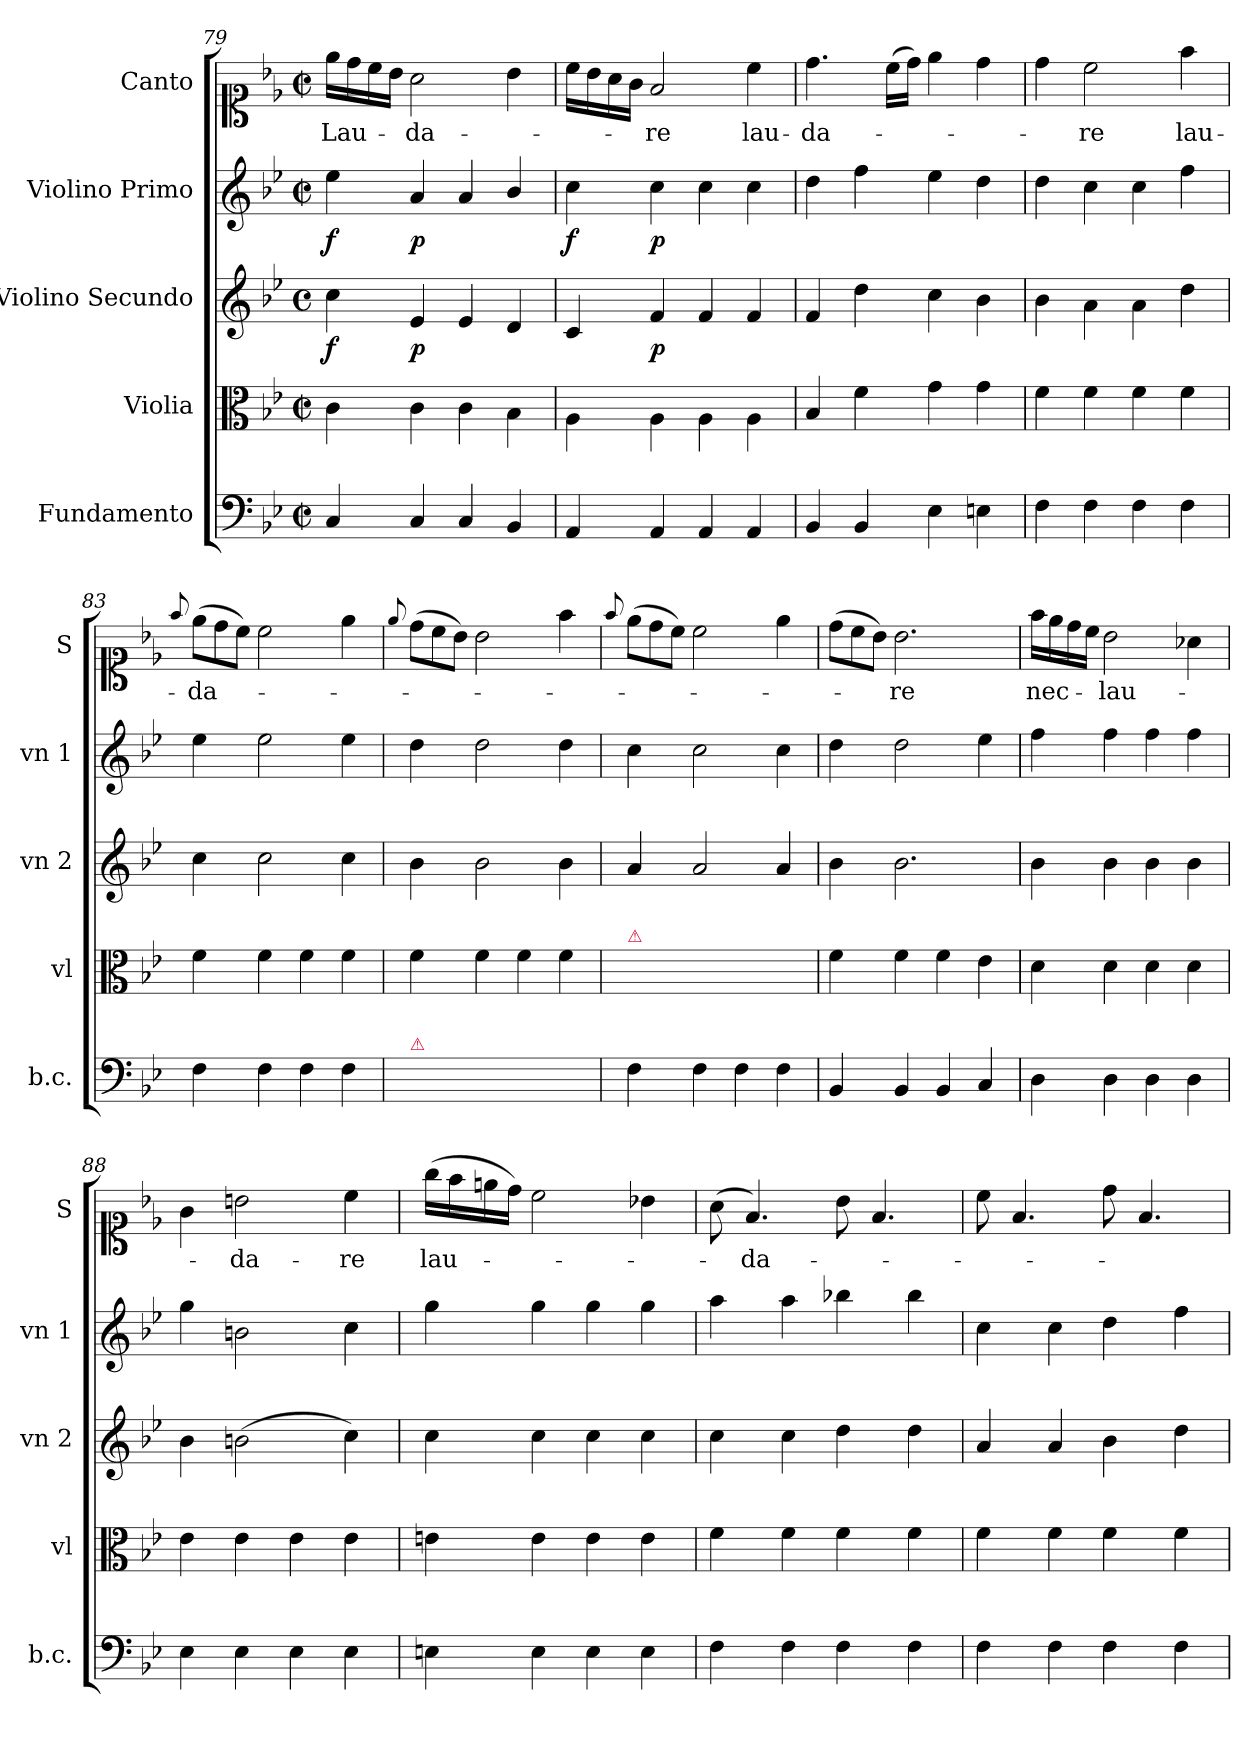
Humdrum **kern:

**kern	**kern	**kern	**dynam	**kern	**dynam	**kern	**text
*part5	*part4	*part3	*part3	*part2	*part2	*part1	*part1
*staff5	*staff4	*staff3	*staff3	*staff2	*staff2	*staff1	*staff1
*I"Fundamento	*I"Violia	*I"Violino Secundo	*	*I"Violino Primo	*	*I"Canto	*
*I'b.c.	*I'vl	*I'vn 2	*	*I'vn 1	*	*I'S	*
*clefF4	*clefC3	*clefG2	*	*clefG2	*	*clefC1	*
*k[b-e-]	*k[b-e-]	*k[b-e-]	*	*k[b-e-]	*	*k[b-e-]	*
*B-:	*B-:	*B-:	*	*B-:	*	*B-:	*
*M4/4	*M4/4	*M4/4	*	*M4/4	*	*M4/4	*
*met(c|)	*met(c|)	*met(c)	*	*met(c|)	*	*met(c|)	*
=79	=79	=79	=79	=79	=79	=79	=79
!	!	!	!	!	!LO:DY:b	!	!
4C/	4c\	4cc\	f	4ee-\	f	16ee-\LL	Lau-
.	.	.	.	.	.	16dd\	.
.	.	.	.	.	.	16cc\	.
.	.	.	.	.	.	16b-\JJ	.
!	!	!	!	!	!LO:DY:b	!	!
4C/	4c\	4e-/	p	4a/	p	2a\	-da-
4C/	4c\	4e-/	.	4a/	.	.	.
4BB-/	4B-\	4d/	.	4b-/	.	4b-\	.
=80	=80	=80	=80	=80	=80	=80	=80
!	!	!	!	!	!LO:DY:b	!	!
4AA/	4A\	4c/	for	4cc\	f	16cc\LL	.
.	.	.	.	.	.	16b-\	.
.	.	.	.	.	.	16a\	.
.	.	.	.	.	.	16g\JJ	.
!	!	!	!	!	!LO:DY:b	!	!
4AA/	4A\	4f/	p	4cc\	p	2f/	-re
4AA/	4A\	4f/	.	4cc\	.	.	.
4AA/	4A\	4f/	.	4cc\	.	4cc\	lau-
=81	=81	=81	=81	=81	=81	=81	=81
4BB-/	4B-/	4f/	.	4dd\	.	4.dd\	-da-
4BB-/	4f\	4dd\	.	4ff\	.	.	.
.	.	.	.	.	.	(16cc\LL	.
.	.	.	.	.	.	16dd\JJ)	.
4E-\	4g\	4cc\	.	4ee-\	.	4ee-\	.
4En\	4g\	4b-\	.	4dd\	.	4dd\	.
=82	=82	=82	=82	=82	=82	=82	=82
4F\	4f\	4b-\	.	4dd\	.	4dd\	.
4F\	4f\	4a\	.	4cc\	.	2cc\	-re
4F\	4f\	4a\	.	4cc\	.	.	.
4F\	4f\	4dd\	.	4ff\	.	4ff\	lau-
=83	=83	=83	=83	=83	=83	=83	=83
.	.	.	.	.	.	8qqff/	.
*	*	*	*	*	*	*Xtuplet	*
4F\	4f\	4cc\	.	4ee-\	.	(12ee-\L	-da-
.	.	.	.	.	.	12dd\	.
.	.	.	.	.	.	12cc\J)	.
4F\	4f\	2cc\	.	2ee-\	.	2cc\	.
4F\	4f\	.	.	.	.	.	.
4F\	4f\	4cc\	.	4ee-\	.	4ee-\	.
=84	=84	=84	=84	=84	=84	=84	=84
.	.	.	.	.	.	8qqee-/	.
!LO:TX:a:color=crimson:t=⚠	!	!	!	!	!	!	!
4F\yy	4f\	4b-\	.	4dd\	.	(12dd\L	.
.	.	.	.	.	.	12cc\	.
.	.	.	.	.	.	12b-\J)	.
4F\yy	4f\	2b-\	.	2dd\	.	2b-\	.
4F\yy	4f\	.	.	.	.	.	.
4F\yy	4f\	4b-\	.	4dd\	.	4ff\	.
=85	=85	=85	=85	=85	=85	=85	=85
.	.	.	.	.	.	8qqff/	.
!	!LO:TX:a:color=crimson:t=⚠	!	!	!	!	!	!
4F\	1ryy	4a/	.	4cc\	.	(12ee-\L	.
.	.	.	.	.	.	12dd\	.
.	.	.	.	.	.	12cc\J)	.
4F\	.	2a/	.	2cc\	.	2cc\	.
4F\	.	.	.	.	.	.	.
4F\	.	4a/	.	4cc\	.	4ee-\	.
=86	=86	=86	=86	=86	=86	=86	=86
4BB-/	4f\	4b-\	.	4dd\	.	(12dd\L	.
.	.	.	.	.	.	12cc\	.
.	.	.	.	.	.	12b-\J)	.
4BB-/	4f\	2.b-\	.	2dd\	.	2.b-\	-re
4BB-/	4f\	.	.	.	.	.	.
4C/	4e-\	.	.	4ee-\	.	.	.
=87	=87	=87	=87	=87	=87	=87	=87
4D\	4d\	4b-\	.	4ff\	.	16ff\LL	nec-
.	.	.	.	.	.	16ee-\	.
.	.	.	.	.	.	16dd\	.
.	.	.	.	.	.	16cc\JJ	.
4D\	4d\	4b-\	.	4ff\	.	2b-\	-lau-
4D\	4d\	4b-\	.	4ff\	.	.	.
4D\	4d\	4b-\	.	4ff\	.	4a-X\	.
=88	=88	=88	=88	=88	=88	=88	=88
4E-\	4e-\	4b-\	.	4gg\	.	4g\	.
4E-\	4e-\	(2bn\	.	2bn\	.	2bn\	-da-
4E-\	4e-\	.	.	.	.	.	.
4E-\	4e-\	4cc\)	.	4cc\	.	4cc\	-re
=89	=89	=89	=89	=89	=89	=89	=89
4En\	4en\	4cc\	.	4gg\	.	(16gg\LL	lau-
.	.	.	.	.	.	16ff\	.
.	.	.	.	.	.	16een\	.
.	.	.	.	.	.	16dd\JJ)	.
4E\	4e\	4cc\	.	4gg\	.	2cc\	.
4E\	4e\	4cc\	.	4gg\	.	.	.
4E\	4e\	4cc\	.	4gg\	.	4b-X\	.
=90	=90	=90	=90	=90	=90	=90	=90
4F\	4f\	4cc\	.	4aa\	.	(8a\	.
.	.	.	.	.	.	4.f/)	-da-
4F\	4f\	4cc\	.	4aa\	.	.	.
4F\	4f\	4dd\	.	4bb-X\	.	8b-\	.
.	.	.	.	.	.	4.f/	.
4F\	4f\	4dd\	.	4bb-\	.	.	.
=91	=91	=91	=91	=91	=91	=91	=91
4F\	4f\	4a/	.	4cc\	.	8cc\	.
.	.	.	.	.	.	4.f/	.
4F\	4f\	4a/	.	4cc\	.	.	.
4F\	4f\	4b-\	.	4dd\	.	8dd\	.
.	.	.	.	.	.	4.f/	.
4F\	4f\	4dd\	.	4ff\	.	.	.
=	=	=	=	=	=	=	=
*-	*-	*-	*-	*-	*-	*-	*-
